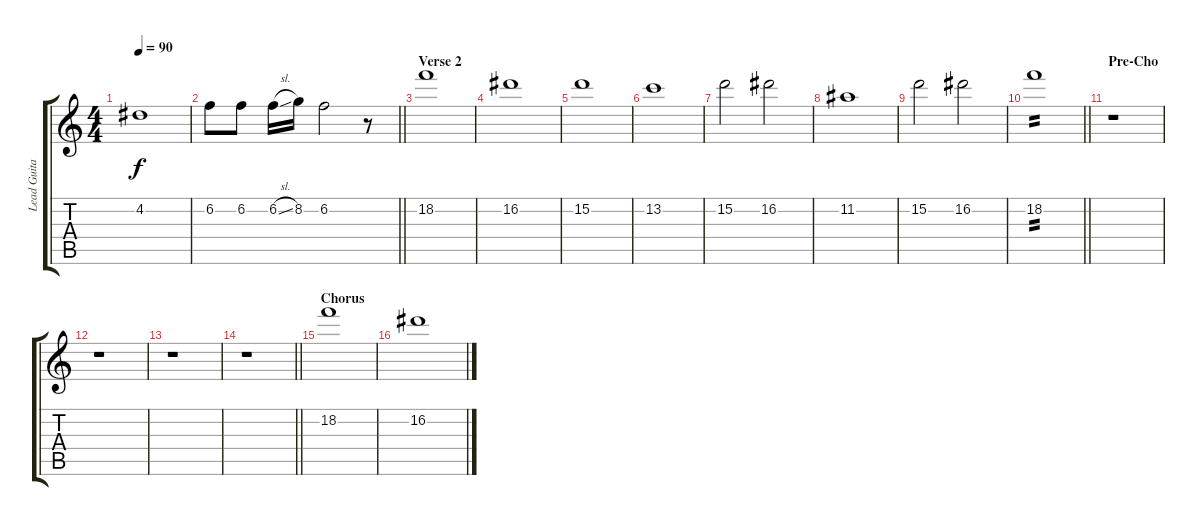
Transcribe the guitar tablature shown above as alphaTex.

\track ("Lead Guitar" "Lead Guita") {instrument overdrivenguitar}
\staff {score tabs}
\tuning (E4 B3 G3 D3 A2 D2) {hide}
\ts (4 4)
\tempo 90
\clef g2
\ks c
4.2.1{dy f} |
\barLineRight lightlight
6.2.8 6.2.8 6.2{sl}.16 8.2.16 6.2.2 r.8 |
\section ("" "Verse 2")
18.2.1 |
16.2.1 |
15.2.1 |
13.2.1 |
15.2.2 16.2.2 |
11.2.1 |
15.2.2 16.2.2 |
\barLineRight lightlight
18.2.1{tp 2} |
\section ("" "Pre-Cho")
r.1 |
r.1 |
r.1 |
\barLineRight lightlight
r.1 |
\section ("" "Chorus")
18.2.1 |
16.2.1
